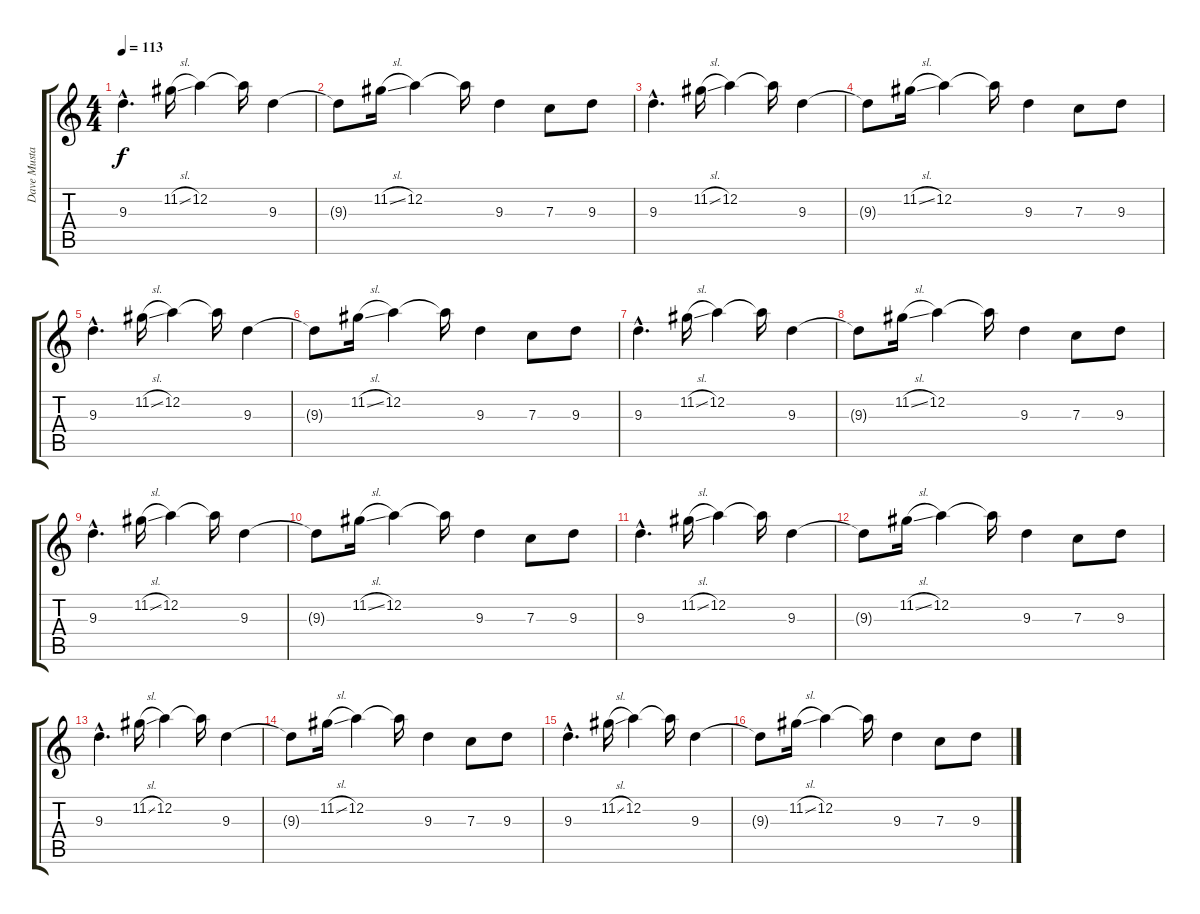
\track ("Dave Mustaine / FX" "Dave Musta") {instrument electricguitarclean}
\staff {score tabs}
\tuning (D4 A3 F3 C3 G2 D2) {hide}
\ts (4 4)
\tempo 113
\clef g2
\ks c
9.3{hac}.4{d dy f instrument recorder} 11.2{sl}.16 12.2.4 12.2{t}.16 9.3.4 |
9.3{t}.8 11.2{sl}.16 12.2.4 12.2{t}.16 9.3.4 7.3.8 9.3.8 |
9.3{hac}.4{d instrument recorder} 11.2{sl}.16 12.2.4 12.2{t}.16 9.3.4 |
9.3{t}.8 11.2{sl}.16 12.2.4 12.2{t}.16 9.3.4 7.3.8 9.3.8 |
9.3{hac}.4{d instrument recorder} 11.2{sl}.16 12.2.4 12.2{t}.16 9.3.4 |
9.3{t}.8 11.2{sl}.16 12.2.4 12.2{t}.16 9.3.4 7.3.8 9.3.8 |
9.3{hac}.4{d instrument recorder} 11.2{sl}.16 12.2.4 12.2{t}.16 9.3.4 |
9.3{t}.8 11.2{sl}.16 12.2.4 12.2{t}.16 9.3.4 7.3.8 9.3.8 |
9.3{hac}.4{d instrument recorder} 11.2{sl}.16 12.2.4 12.2{t}.16 9.3.4 |
9.3{t}.8 11.2{sl}.16 12.2.4 12.2{t}.16 9.3.4 7.3.8 9.3.8 |
9.3{hac}.4{d instrument recorder} 11.2{sl}.16 12.2.4 12.2{t}.16 9.3.4 |
9.3{t}.8 11.2{sl}.16 12.2.4 12.2{t}.16 9.3.4 7.3.8 9.3.8 |
9.3{hac}.4{d instrument recorder} 11.2{sl}.16 12.2.4 12.2{t}.16 9.3.4 |
9.3{t}.8 11.2{sl}.16 12.2.4 12.2{t}.16 9.3.4 7.3.8 9.3.8 |
9.3{hac}.4{d instrument recorder} 11.2{sl}.16 12.2.4 12.2{t}.16 9.3.4 |
9.3{t}.8 11.2{sl}.16 12.2.4 12.2{t}.16 9.3.4 7.3.8 9.3.8
